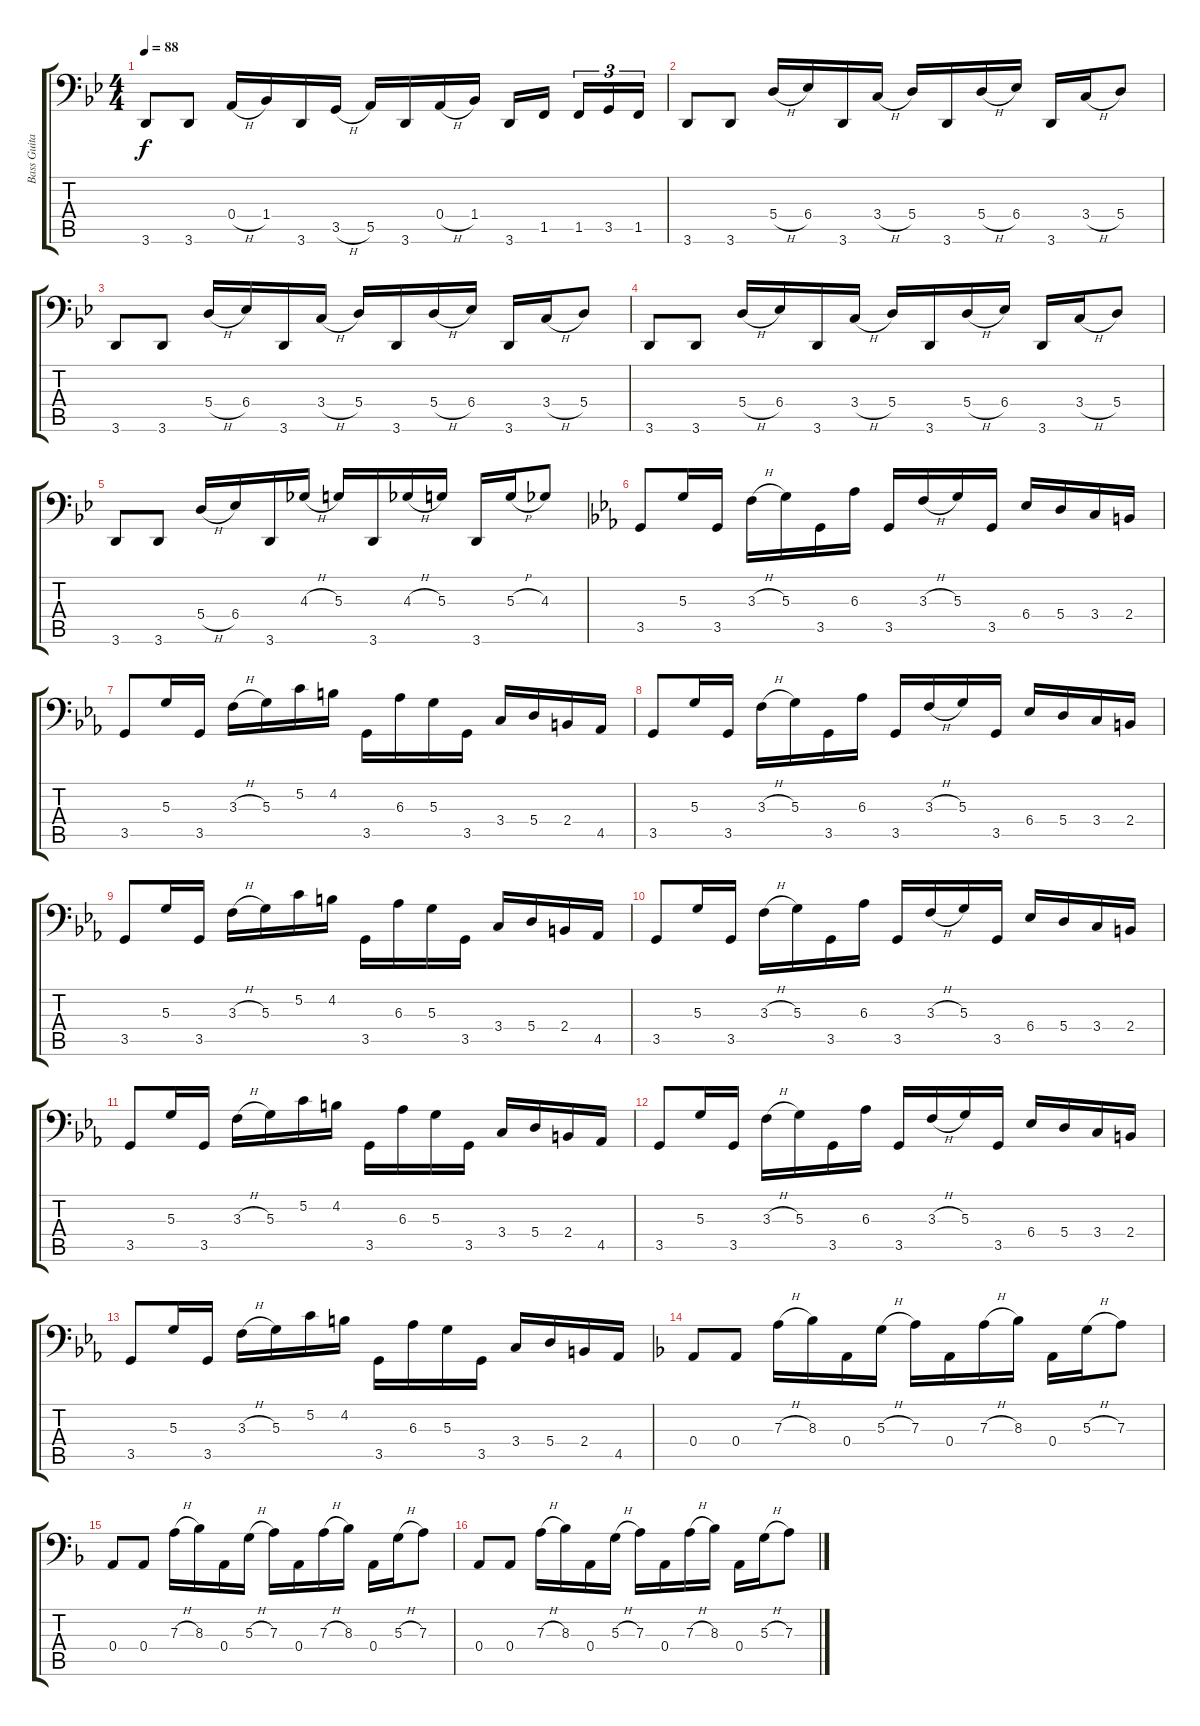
\track ("Bass Guitar - John Myung" "Bass Guita") {instrument distortionguitar}
\staff {score tabs}
\tuning (C3 G2 D2 A1 E1 B0) {hide}
\ts (4 4)
\tempo 88
\clef f4
\ks bb
3.6.8{dy f} 3.6.8 0.4{h}.16 1.4.16 3.6.16 3.5{h}.16 5.5.16 3.6.16 0.4{h}.16 1.4.16 3.6.16 1.5.16{beam splitsecondary} 1.5.16{tu (3 2)} 3.5.16{tu (3 2)} 1.5.16{tu (3 2)} |
3.6.8 3.6.8 5.4{h}.16 6.4.16 3.6.16 3.4{h}.16 5.4.16 3.6.16 5.4{h}.16 6.4.16 3.6.16 3.4{h}.16 5.4.8 |
3.6.8 3.6.8 5.4{h}.16 6.4.16 3.6.16 3.4{h}.16 5.4.16 3.6.16 5.4{h}.16 6.4.16 3.6.16 3.4{h}.16 5.4.8 |
3.6.8 3.6.8 5.4{h}.16 6.4.16 3.6.16 3.4{h}.16 5.4.16 3.6.16 5.4{h}.16 6.4.16 3.6.16 3.4{h}.16 5.4.8 |
3.6.8 3.6.8 5.4{h}.16 6.4.16 3.6.16 4.3{h}.16 5.3.16 3.6.16 4.3{h}.16 5.3.16 3.6.16 5.3{h}.16 4.3.8 |
\ks eb
3.5.8 5.3.16 3.5.16 3.3{h}.16 5.3.16 3.5.16 6.3.16 3.5.16 3.3{h}.16 5.3.16 3.5.16 6.4.16 5.4.16 3.4.16 2.4.16 |
3.5.8 5.3.16 3.5.16 3.3{h}.16 5.3.16 5.2.16 4.2.16 3.5.16 6.3.16 5.3.16 3.5.16 3.4.16 5.4.16 2.4.16 4.5.16 |
3.5.8 5.3.16 3.5.16 3.3{h}.16 5.3.16 3.5.16 6.3.16 3.5.16 3.3{h}.16 5.3.16 3.5.16 6.4.16 5.4.16 3.4.16 2.4.16 |
3.5.8 5.3.16 3.5.16 3.3{h}.16 5.3.16 5.2.16 4.2.16 3.5.16 6.3.16 5.3.16 3.5.16 3.4.16 5.4.16 2.4.16 4.5.16 |
3.5.8 5.3.16 3.5.16 3.3{h}.16 5.3.16 3.5.16 6.3.16 3.5.16 3.3{h}.16 5.3.16 3.5.16 6.4.16 5.4.16 3.4.16 2.4.16 |
3.5.8 5.3.16 3.5.16 3.3{h}.16 5.3.16 5.2.16 4.2.16 3.5.16 6.3.16 5.3.16 3.5.16 3.4.16 5.4.16 2.4.16 4.5.16 |
3.5.8 5.3.16 3.5.16 3.3{h}.16 5.3.16 3.5.16 6.3.16 3.5.16 3.3{h}.16 5.3.16 3.5.16 6.4.16 5.4.16 3.4.16 2.4.16 |
3.5.8 5.3.16 3.5.16 3.3{h}.16 5.3.16 5.2.16 4.2.16 3.5.16 6.3.16 5.3.16 3.5.16 3.4.16 5.4.16 2.4.16 4.5.16 |
\ks f
0.4.8 0.4.8 7.3{h}.16 8.3.16 0.4.16 5.3{h}.16 7.3.16 0.4.16 7.3{h}.16 8.3.16 0.4.16 5.3{h}.16 7.3.8 |
0.4.8 0.4.8 7.3{h}.16 8.3.16 0.4.16 5.3{h}.16 7.3.16 0.4.16 7.3{h}.16 8.3.16 0.4.16 5.3{h}.16 7.3.8 |
0.4.8 0.4.8 7.3{h}.16 8.3.16 0.4.16 5.3{h}.16 7.3.16 0.4.16 7.3{h}.16 8.3.16 0.4.16 5.3{h}.16 7.3.8
